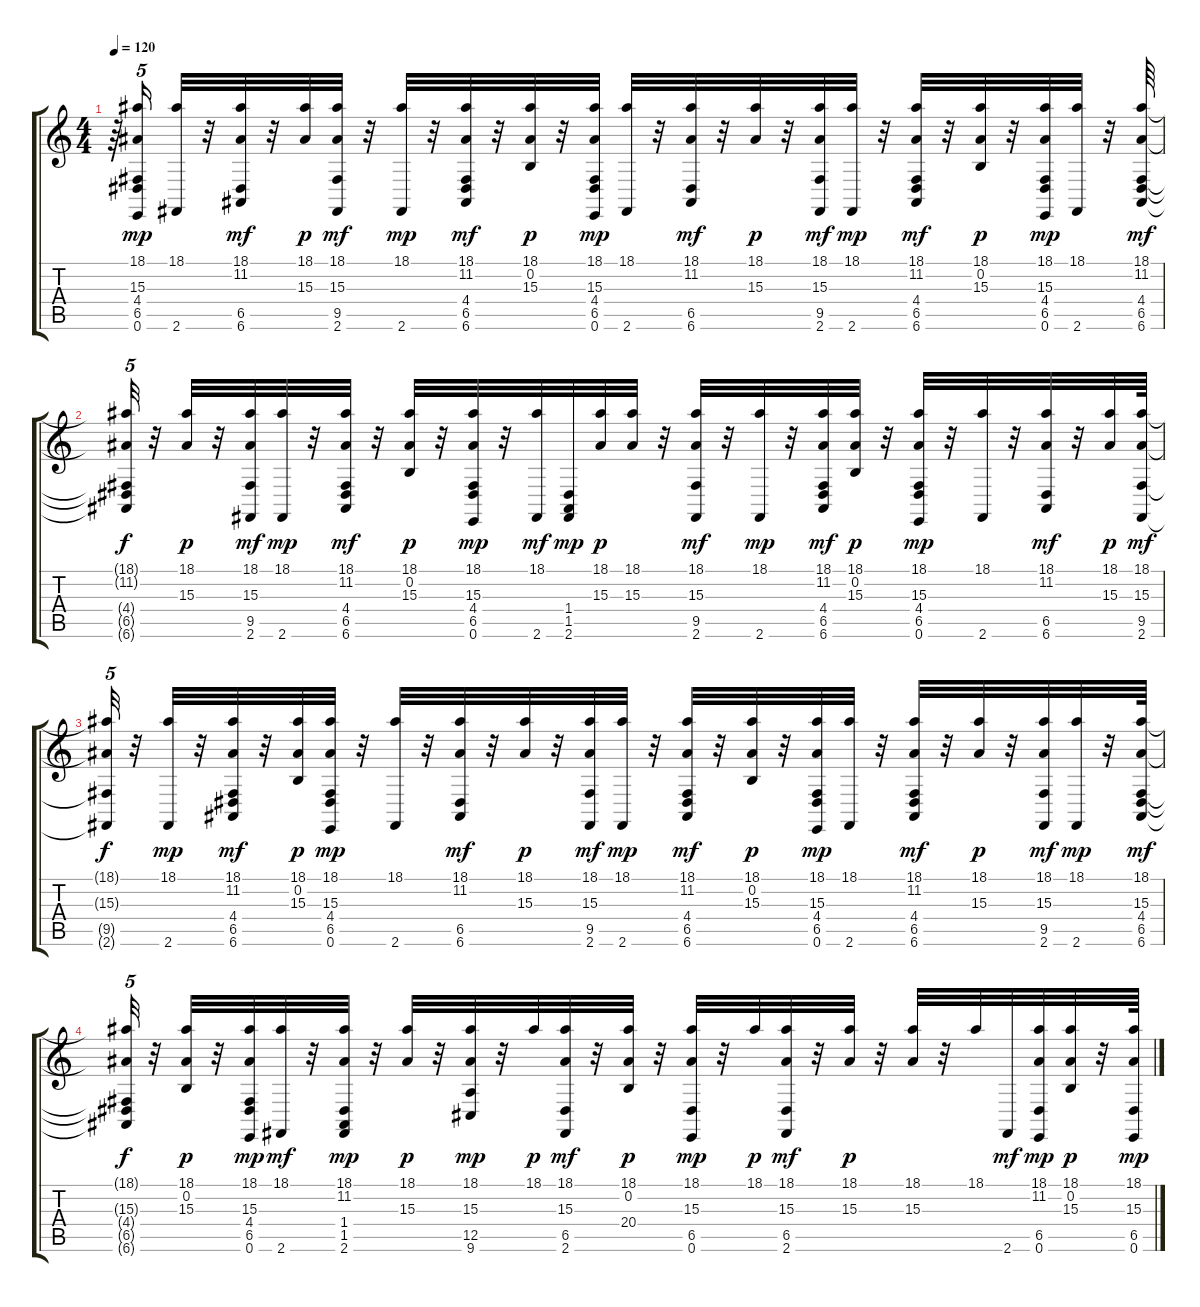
\track "" {instrument drawbarorgan}
\staff {score tabs}
\tuning (E4 B3 G3 D3 A2 E2) {hide}
\ts (4 4)
\tempo 120
\clef g2
\ks c
r.64{dy p} (18.1 15.3 4.4 6.5 0.6).16{tu (5 4) dy mp} (18.1 2.6).32 r.32 (18.1 11.2 6.5 6.6).32{dy mf} r.32 (18.1 15.3).32{dy p} (18.1 15.3 9.5 2.6).32{dy mf} r.32 (18.1 2.6).32{dy mp} r.32 (18.1 11.2 4.4 6.5 6.6).32{dy mf} r.32 (18.1 0.2 15.3).32{dy p} r.32 (18.1 15.3 4.4 6.5 0.6).32{dy mp} (18.1 2.6).32 r.32 (18.1 11.2 6.5 6.6).32{dy mf} r.32 (18.1 15.3).32{dy p} r.32 (18.1 15.3 9.5 2.6).32{dy mf} (18.1 2.6).32{dy mp} r.32 (18.1 11.2 4.4 6.5 6.6).32{dy mf} r.32 (18.1 0.2 15.3).32{dy p} r.32 (18.1 15.3 4.4 6.5 0.6).32{dy mp} (18.1 2.6).32 r.32 (18.1 11.2 4.4 6.5 6.6).64{dy mf} |
(18.1{t} 11.2{t} 4.4{t} 6.5{t} 6.6{t}).32{tu (5 4) dy f} r.32 (18.1 15.3).32{dy p} r.32 (18.1 15.3 9.5 2.6).32{dy mf} (18.1 2.6).32{dy mp} r.32 (18.1 11.2 4.4 6.5 6.6).32{dy mf} r.32 (18.1 0.2 15.3).32{dy p} r.32 (18.1 15.3 4.4 6.5 0.6).32{dy mp} r.32 (18.1 2.6).32{dy mf} (1.4 1.5 2.6).32{dy mp} (18.1 15.3).32{dy p} (18.1 15.3).32 r.32 (18.1 15.3 9.5 2.6).32{dy mf} r.32 (18.1 2.6).32{dy mp} r.32 (18.1 11.2 4.4 6.5 6.6).32{dy mf} (18.1 0.2 15.3).32{dy p} r.32 (18.1 15.3 4.4 6.5 0.6).32{dy mp} r.32 (18.1 2.6).32 r.32 (18.1 11.2 6.5 6.6).32{dy mf} r.32 (18.1 15.3).32{dy p} (18.1 15.3 9.5 2.6).64{dy mf} |
(18.1{t} 15.3{t} 9.5{t} 2.6{t}).32{tu (5 4) dy f} r.32 (18.1 2.6).32{dy mp} r.32 (18.1 11.2 4.4 6.5 6.6).32{dy mf} r.32 (18.1 0.2 15.3).32{dy p} (18.1 15.3 4.4 6.5 0.6).32{dy mp} r.32 (18.1 2.6).32 r.32 (18.1 11.2 6.5 6.6).32{dy mf} r.32 (18.1 15.3).32{dy p} r.32 (18.1 15.3 9.5 2.6).32{dy mf} (18.1 2.6).32{dy mp} r.32 (18.1 11.2 4.4 6.5 6.6).32{dy mf} r.32 (18.1 0.2 15.3).32{dy p} r.32 (18.1 15.3 4.4 6.5 0.6).32{dy mp} (18.1 2.6).32 r.32 (18.1 11.2 4.4 6.5 6.6).32{dy mf} r.32 (18.1 15.3).32{dy p} r.32 (18.1 15.3 9.5 2.6).32{dy mf} (18.1 2.6).32{dy mp} r.32 (18.1 15.3 4.4 6.5 6.6).64{dy mf} |
(18.1{t} 15.3{t} 4.4{t} 6.5{t} 6.6{t}).32{tu (5 4) dy f} r.32 (18.1 0.2 15.3).32{dy p} r.32 (18.1 15.3 4.4 6.5 0.6).32{dy mp} (18.1 2.6).32{dy mf} r.32 (18.1 11.2 1.4 1.5 2.6).32{dy mp} r.32 (18.1 15.3).32{dy p} r.32 (18.1 15.3 12.5 9.6).32{dy mp} r.32 18.1.32{dy p} (18.1 15.3 6.5 2.6).32{dy mf} r.32 (18.1 0.2 20.4).32{dy p} r.32 (18.1 15.3 6.5 0.6).32{dy mp} r.32 18.1.32{dy p} (18.1 15.3 6.5 2.6).32{dy mf} r.32 (18.1 15.3).32{dy p} r.32 (18.1 15.3).32 r.32 18.1.32 2.6.32{dy mf} (18.1 11.2 6.5 0.6).32{dy mp} (18.1 0.2 15.3).32{dy p} r.32 (18.1 15.3 6.5 0.6).64{dy mp}
